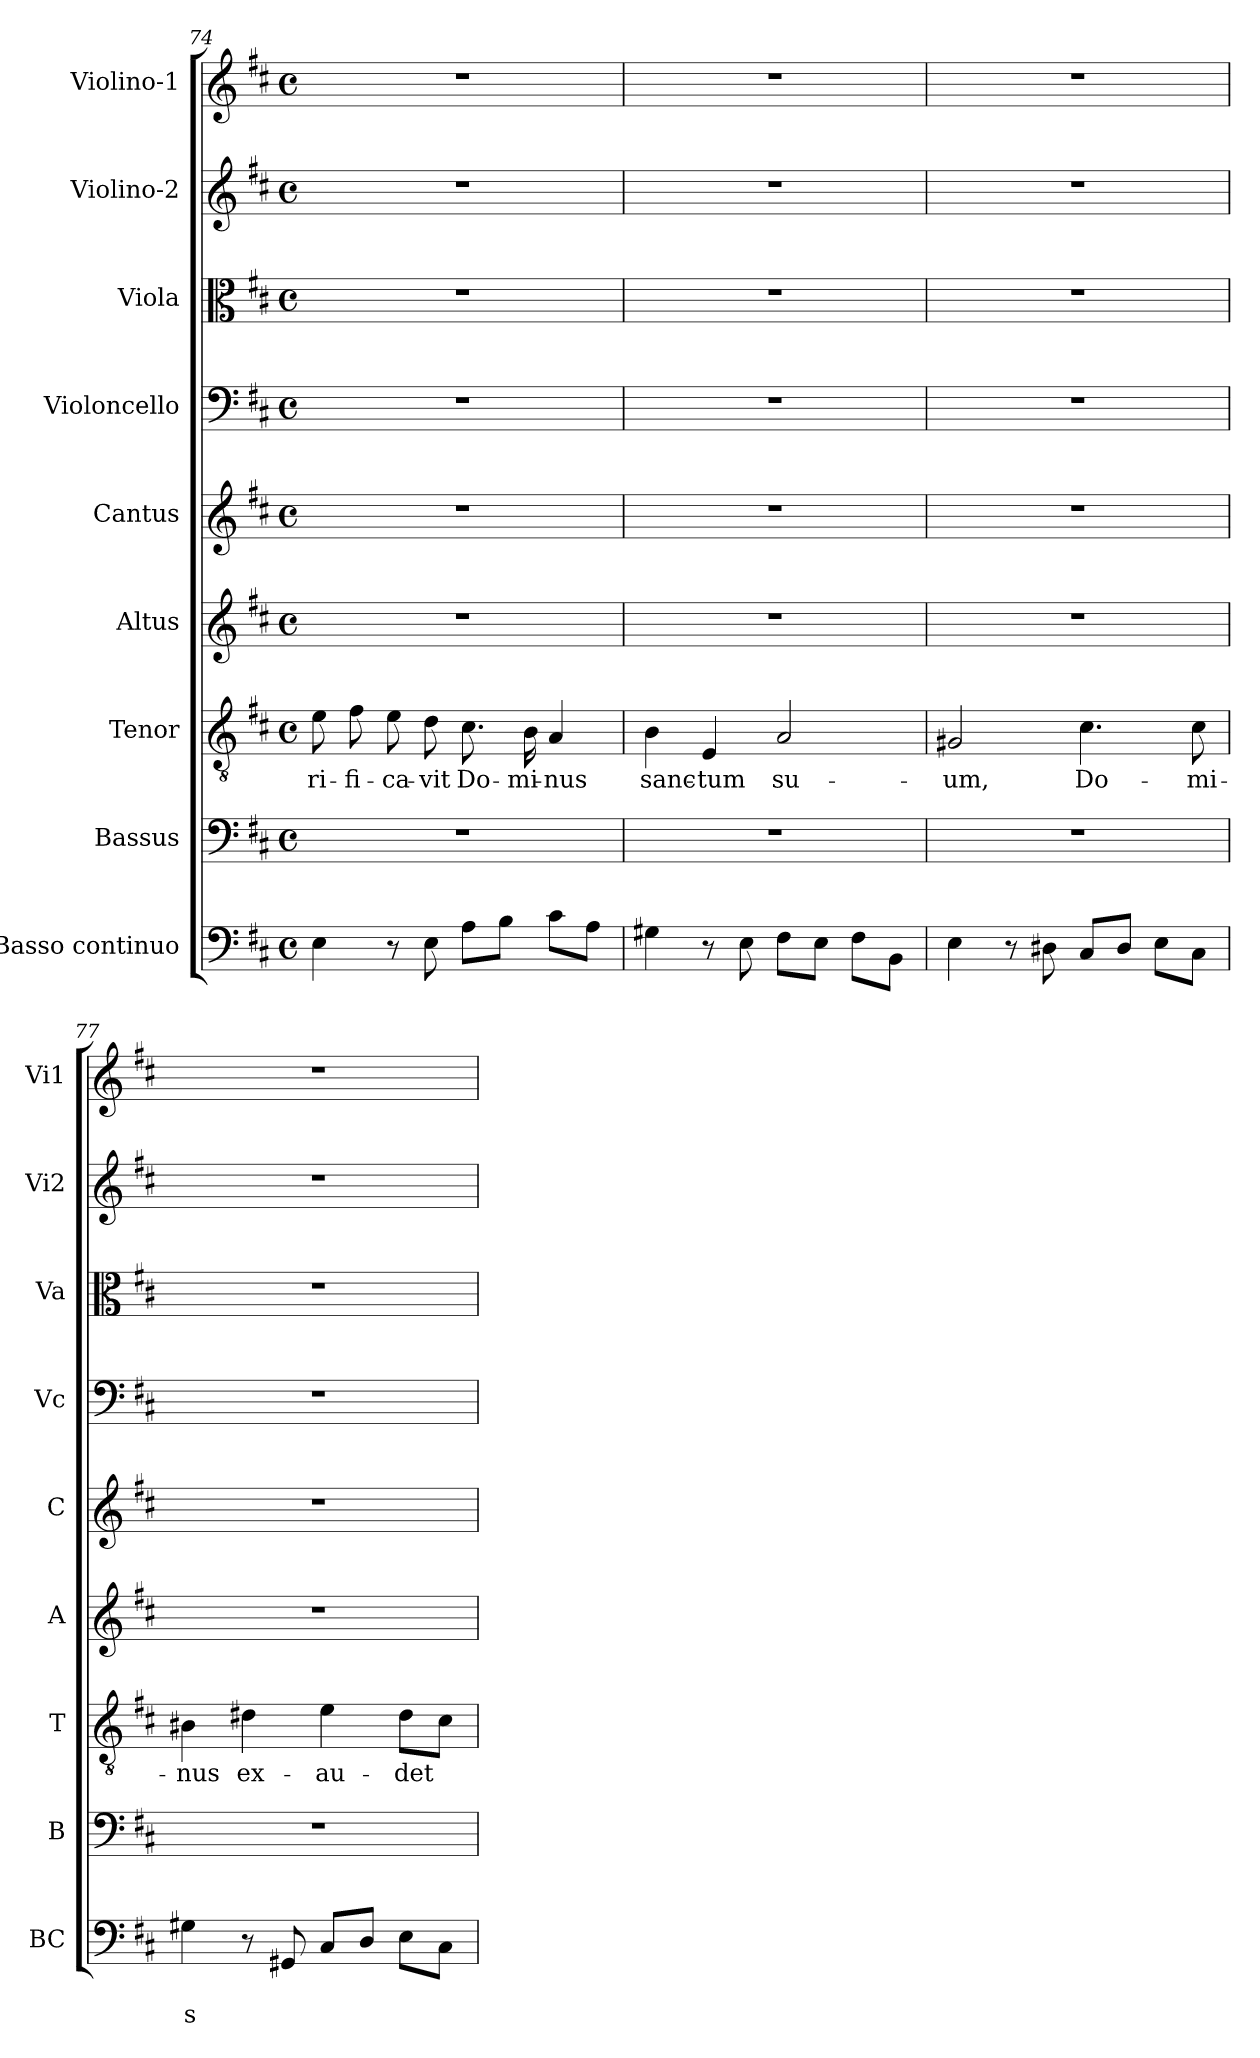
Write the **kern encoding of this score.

**kern	**text	**text	**kern	**kern	**text	**kern	**kern	**kern	**kern	**kern	**kern
*part9	*part9	*part9	*part8	*part7	*part7	*part6	*part5	*part4	*part3	*part2	*part1
*staff9	*staff9	*staff9	*staff8	*staff7	*staff7	*staff6	*staff5	*staff4	*staff3	*staff2	*staff1
*I"Basso continuo	*	*	*I"Bassus	*I"Tenor	*	*I"Altus	*I"Cantus	*I"Violoncello	*I"Viola	*I"Violino-2	*I"Violino-1
*I'BC	*	*	*I'B	*I'T	*	*I'A	*I'C	*I'Vc	*I'Va	*I'Vi2	*I'Vi1
*clefF4	*	*	*clefF4	*clefGv2	*	*clefG2	*clefG2	*clefF4	*clefC3	*clefG2	*clefG2
*k[f#c#]	*	*	*k[f#c#]	*k[f#c#]	*	*k[f#c#]	*k[f#c#]	*k[f#c#]	*k[f#c#]	*k[f#c#]	*k[f#c#]
*D:	*	*	*D:	*D:	*	*D:	*D:	*D:	*D:	*D:	*D:
*M4/4	*	*	*M4/4	*M4/4	*	*M4/4	*M4/4	*M4/4	*M4/4	*M4/4	*M4/4
*met(c)	*	*	*met(c)	*met(c)	*	*met(c)	*met(c)	*met(c)	*met(c)	*met(c)	*met(c)
=74	=74	=74	=74	=74	=74	=74	=74	=74	=74	=74	=74
!	!	!	!	!	!LO:LY:b	!	!	!	!	!	!
4E\	.	.	1r	8e\	-ri-	1r	1r	1r	1r	1r	1r
!	!	!	!	!	!LO:LY:b	!	!	!	!	!	!
.	.	.	.	8f#\	-fi-	.	.	.	.	.	.
!	!	!	!	!	!LO:LY:b	!	!	!	!	!	!
8r	.	.	.	8e\	-ca-	.	.	.	.	.	.
!	!	!	!	!	!LO:LY:b	!	!	!	!	!	!
8E\	.	.	.	8d\	-vit	.	.	.	.	.	.
!	!	!	!	!	!LO:LY:b	!	!	!	!	!	!
8A\L	.	.	.	8.c#\	Do-	.	.	.	.	.	.
8B\J	.	.	.	.	.	.	.	.	.	.	.
!	!	!	!	!	!LO:LY:b	!	!	!	!	!	!
.	.	.	.	16B\	-mi-	.	.	.	.	.	.
!	!	!	!	!	!LO:LY:b	!	!	!	!	!	!
8c#\L	.	.	.	4A/	-nus	.	.	.	.	.	.
8A\J	.	.	.	.	.	.	.	.	.	.	.
=75	=75	=75	=75	=75	=75	=75	=75	=75	=75	=75	=75
!	!	!	!	!	!LO:LY:b	!	!	!	!	!	!
4G#X\	.	.	1r	4B\	sanc-	1r	1r	1r	1r	1r	1r
!	!	!	!	!	!LO:LY:b	!	!	!	!	!	!
8r	.	.	.	4E/	-tum	.	.	.	.	.	.
8E\	.	.	.	.	.	.	.	.	.	.	.
!	!	!	!	!	!LO:LY:b	!	!	!	!	!	!
8F#\L	.	.	.	2A/	su-	.	.	.	.	.	.
8E\J	.	.	.	.	.	.	.	.	.	.	.
8F#\L	.	.	.	.	.	.	.	.	.	.	.
8BB\J	.	.	.	.	.	.	.	.	.	.	.
!!LO:PB:g=z
=76	=76	=76	=76	=76	=76	=76	=76	=76	=76	=76	=76
!	!	!	!	!	!LO:LY:b	!	!	!	!	!	!
4E\	.	.	1r	2G#X/	-um,	1r	1r	1r	1r	1r	1r
8r	.	.	.	.	.	.	.	.	.	.	.
8D#X\	.	.	.	.	.	.	.	.	.	.	.
!	!	!	!	!	!LO:LY:b	!	!	!	!	!	!
8C#/L	.	.	.	4.c#\	Do-	.	.	.	.	.	.
8D#/J	.	.	.	.	.	.	.	.	.	.	.
8E\L	.	.	.	.	.	.	.	.	.	.	.
!	!	!	!	!	!LO:LY:b	!	!	!	!	!	!
8C#\J	.	.	.	8c#\	-mi-	.	.	.	.	.	.
=77	=77	=77	=77	=77	=77	=77	=77	=77	=77	=77	=77
!	!	!LO:LY:b	!	!	!LO:LY:b	!	!	!	!	!	!
4G#X\	.	s	1r	4B#X\	-nus	1r	1r	1r	1r	1r	1r
!	!	!	!	!	!LO:LY:b	!	!	!	!	!	!
8r	.	.	.	4d#X\	ex-	.	.	.	.	.	.
8GG#X/	.	.	.	.	.	.	.	.	.	.	.
!	!	!	!	!	!LO:LY:b	!	!	!	!	!	!
8C#/L	.	.	.	4e\	-au-	.	.	.	.	.	.
8D/J	.	.	.	.	.	.	.	.	.	.	.
!	!	!	!	!	!LO:LY:b	!	!	!	!	!	!
8E\L	.	.	.	8d#\L	-det	.	.	.	.	.	.
8C#\J	.	.	.	8c#\J	.	.	.	.	.	.	.
=	=	=	=	=	=	=	=	=	=	=	=
*-	*-	*-	*-	*-	*-	*-	*-	*-	*-	*-	*-
